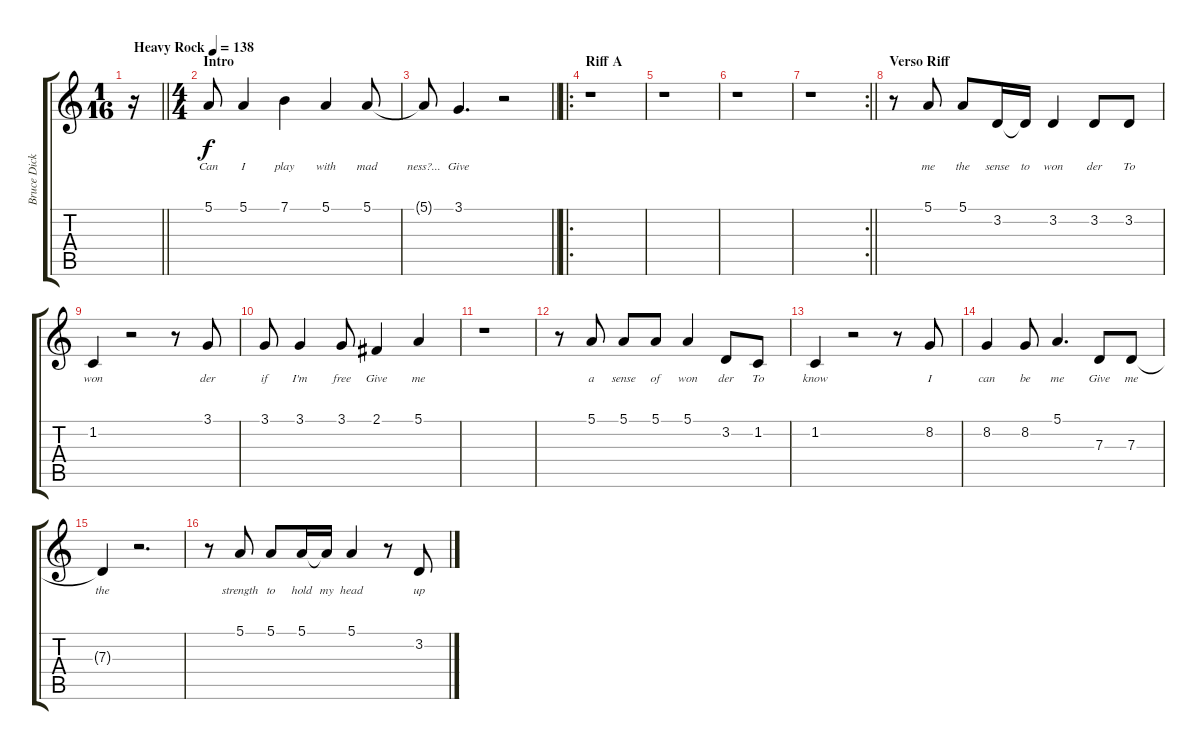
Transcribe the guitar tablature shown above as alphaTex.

\track ("Bruce Dickinson" "Bruce Dick") {instrument lead2sawtooth}
\staff {score tabs}
\tuning (E4 B3 G3 D3 A2 E2) {hide}
\ts (1 16)
\tempo (138 "Heavy Rock")
\clef g2
\barLineRight lightlight
\ks c
r.16{dy f instrument lead2sawtooth} |
\ts (4 4)
\section ("" "Intro")
5.1.8{lyrics (0 "Can") lyrics (1 "") lyrics (2 "") lyrics (3 "") lyrics (4 "")} 5.1.4{lyrics (0 "I") lyrics (1 "") lyrics (2 "") lyrics (3 "") lyrics (4 "")} 7.1.4{lyrics (0 "play") lyrics (1 "") lyrics (2 "") lyrics (3 "") lyrics (4 "")} 5.1.4{lyrics (0 "with") lyrics (1 "") lyrics (2 "") lyrics (3 "") lyrics (4 "")} 5.1.8{lyrics (0 "mad") lyrics (1 "") lyrics (2 "") lyrics (3 "") lyrics (4 "")} |
\barLineRight lightlight
5.1{t}.8{lyrics (0 "ness?...") lyrics (1 "") lyrics (2 "") lyrics (3 "") lyrics (4 "")} 3.1.4{d lyrics (0 "Give") lyrics (1 "") lyrics (2 "") lyrics (3 "") lyrics (4 "")} r.2 |
\ro
\section ("" "Riff A")
r.1 |
r.1 |
r.1 |
\rc 2
\barLineRight lightlight
r.1 |
\section ("" "Verso Riff")
r.8 5.1.8{lyrics (0 "me") lyrics (1 "") lyrics (2 "") lyrics (3 "") lyrics (4 "")} 5.1.8{lyrics (0 "the") lyrics (1 "") lyrics (2 "") lyrics (3 "") lyrics (4 "")} 3.2.16{lyrics (0 "sense") lyrics (1 "") lyrics (2 "") lyrics (3 "") lyrics (4 "")} 3.2{t}.16{lyrics (0 "to") lyrics (1 "") lyrics (2 "") lyrics (3 "") lyrics (4 "")} 3.2.4{lyrics (0 "won") lyrics (1 "") lyrics (2 "") lyrics (3 "") lyrics (4 "")} 3.2.8{lyrics (0 "der") lyrics (1 "") lyrics (2 "") lyrics (3 "") lyrics (4 "")} 3.2.8{lyrics (0 "To") lyrics (1 "") lyrics (2 "") lyrics (3 "") lyrics (4 "")} |
1.2.4{lyrics (0 "won") lyrics (1 "") lyrics (2 "") lyrics (3 "") lyrics (4 "")} r.2 r.8 3.1.8{lyrics (0 "der") lyrics (1 "") lyrics (2 "") lyrics (3 "") lyrics (4 "")} |
3.1.8{lyrics (0 "if") lyrics (1 "") lyrics (2 "") lyrics (3 "") lyrics (4 "")} 3.1.4{lyrics (0 "I'm") lyrics (1 "") lyrics (2 "") lyrics (3 "") lyrics (4 "")} 3.1.8{lyrics (0 "free") lyrics (1 "") lyrics (2 "") lyrics (3 "") lyrics (4 "")} 2.1.4{lyrics (0 "Give") lyrics (1 "") lyrics (2 "") lyrics (3 "") lyrics (4 "")} 5.1.4{lyrics (0 "me") lyrics (1 "") lyrics (2 "") lyrics (3 "") lyrics (4 "")} |
r.1 |
r.8 5.1.8{lyrics (0 "a") lyrics (1 "") lyrics (2 "") lyrics (3 "") lyrics (4 "")} 5.1.8{lyrics (0 "sense") lyrics (1 "") lyrics (2 "") lyrics (3 "") lyrics (4 "")} 5.1.8{lyrics (0 "of") lyrics (1 "") lyrics (2 "") lyrics (3 "") lyrics (4 "")} 5.1.4{lyrics (0 "won") lyrics (1 "") lyrics (2 "") lyrics (3 "") lyrics (4 "")} 3.2.8{lyrics (0 "der") lyrics (1 "") lyrics (2 "") lyrics (3 "") lyrics (4 "")} 1.2.8{lyrics (0 "To") lyrics (1 "") lyrics (2 "") lyrics (3 "") lyrics (4 "")} |
1.2.4{lyrics (0 "know") lyrics (1 "") lyrics (2 "") lyrics (3 "") lyrics (4 "")} r.2 r.8 8.2.8{lyrics (0 "I") lyrics (1 "") lyrics (2 "") lyrics (3 "") lyrics (4 "")} |
8.2.4{lyrics (0 "can") lyrics (1 "") lyrics (2 "") lyrics (3 "") lyrics (4 "")} 8.2.8{lyrics (0 "be") lyrics (1 "") lyrics (2 "") lyrics (3 "") lyrics (4 "")} 5.1.4{d lyrics (0 "me") lyrics (1 "") lyrics (2 "") lyrics (3 "") lyrics (4 "")} 7.3.8{lyrics (0 "Give") lyrics (1 "") lyrics (2 "") lyrics (3 "") lyrics (4 "")} 7.3.8{lyrics (0 "me") lyrics (1 "") lyrics (2 "") lyrics (3 "") lyrics (4 "")} |
7.3{t}.4{lyrics (0 "the") lyrics (1 "") lyrics (2 "") lyrics (3 "") lyrics (4 "")} r.2{d} |
r.8 5.1.8{lyrics (0 "strength") lyrics (1 "") lyrics (2 "") lyrics (3 "") lyrics (4 "")} 5.1.8{lyrics (0 "to") lyrics (1 "") lyrics (2 "") lyrics (3 "") lyrics (4 "")} 5.1.16{lyrics (0 "hold") lyrics (1 "") lyrics (2 "") lyrics (3 "") lyrics (4 "")} 5.1{t}.16{lyrics (0 "my") lyrics (1 "") lyrics (2 "") lyrics (3 "") lyrics (4 "")} 5.1.4{lyrics (0 "head") lyrics (1 "") lyrics (2 "") lyrics (3 "") lyrics (4 "")} r.8 3.2.8{lyrics (0 "up") lyrics (1 "") lyrics (2 "") lyrics (3 "") lyrics (4 "")}
